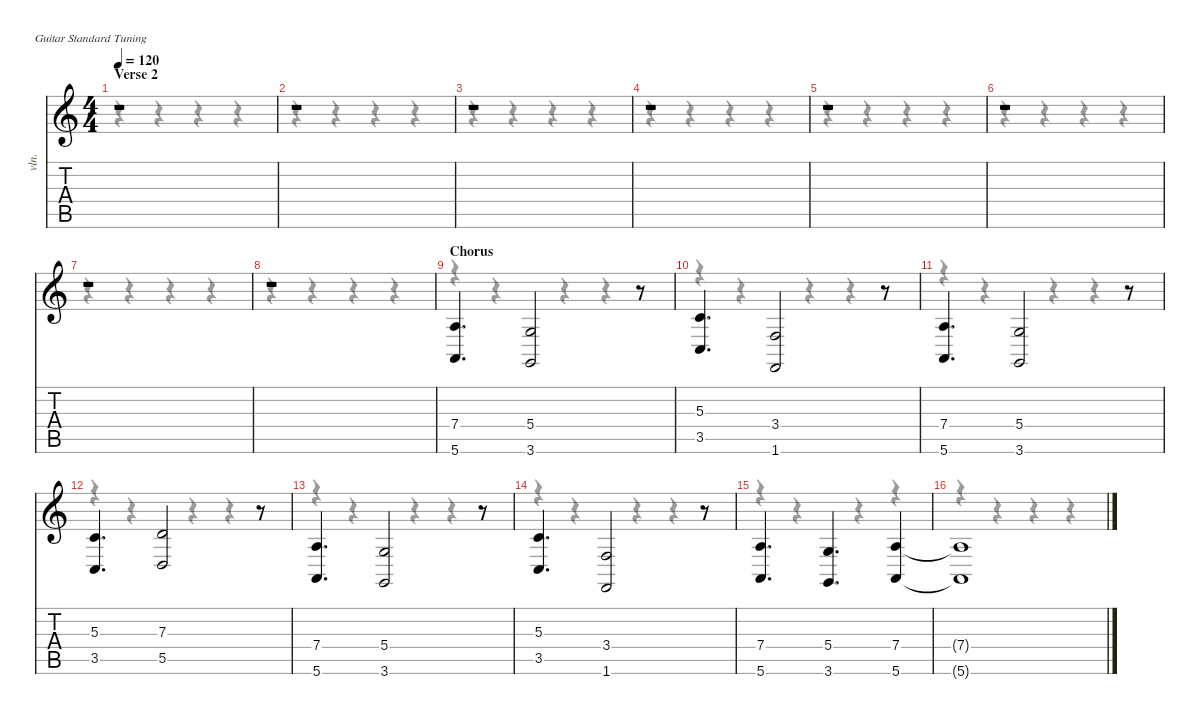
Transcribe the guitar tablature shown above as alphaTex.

\defaultSystemsLayout 4
\hideDynamics
\bracketExtendMode nobrackets
\track ("Pad" "vln.") {instrument stringensemble1}
\staff {score tabs}
\tuning (E4 B3 G3 D3 A2 E2)
\voice
\ts (4 4)
\section ("" "Verse 2")
\tempo 120
\clef g2
\ks c
r.1{dy f} |
r.1 |
r.1 |
r.1 |
r.1 |
r.1 |
r.1 |
r.1 |
\section ("" "Chorus")
(7.4 5.6).4{d} (5.4 3.6).2 r.8 |
(5.3 3.5).4{d} (3.4 1.6).2 r.8 |
(7.4 5.6).4{d} (5.4 3.6).2 r.8 |
(5.3 3.5).4{d} (7.3 5.5).2 r.8 |
(7.4 5.6).4{d} (5.4 3.6).2 r.8 |
(5.3 3.5).4{d} (3.4 1.6).2 r.8 |
(7.4 5.6).4{d} (5.4 3.6).4{d} (7.4 5.6).4 |
(7.4{t} 5.6{t}).1
\voice
\clef g2
\ottava regular
\simile none
\ks c
r.4{dy mf} r.4 r.4 r.4 |
r.4 r.4 r.4 r.4 |
r.4 r.4 r.4 r.4 |
r.4 r.4 r.4 r.4 |
r.4 r.4 r.4 r.4 |
r.4 r.4 r.4 r.4 |
r.4 r.4 r.4 r.4 |
r.4 r.4 r.4 r.4 |
r.4 r.4 r.4 r.4 |
r.4 r.4 r.4 r.4 |
r.4 r.4 r.4 r.4 |
r.4 r.4 r.4 r.4 |
r.4 r.4 r.4 r.4 |
r.4 r.4 r.4 r.4 |
r.4 r.4 r.4 r.4 |
r.4 r.4 r.4 r.4
